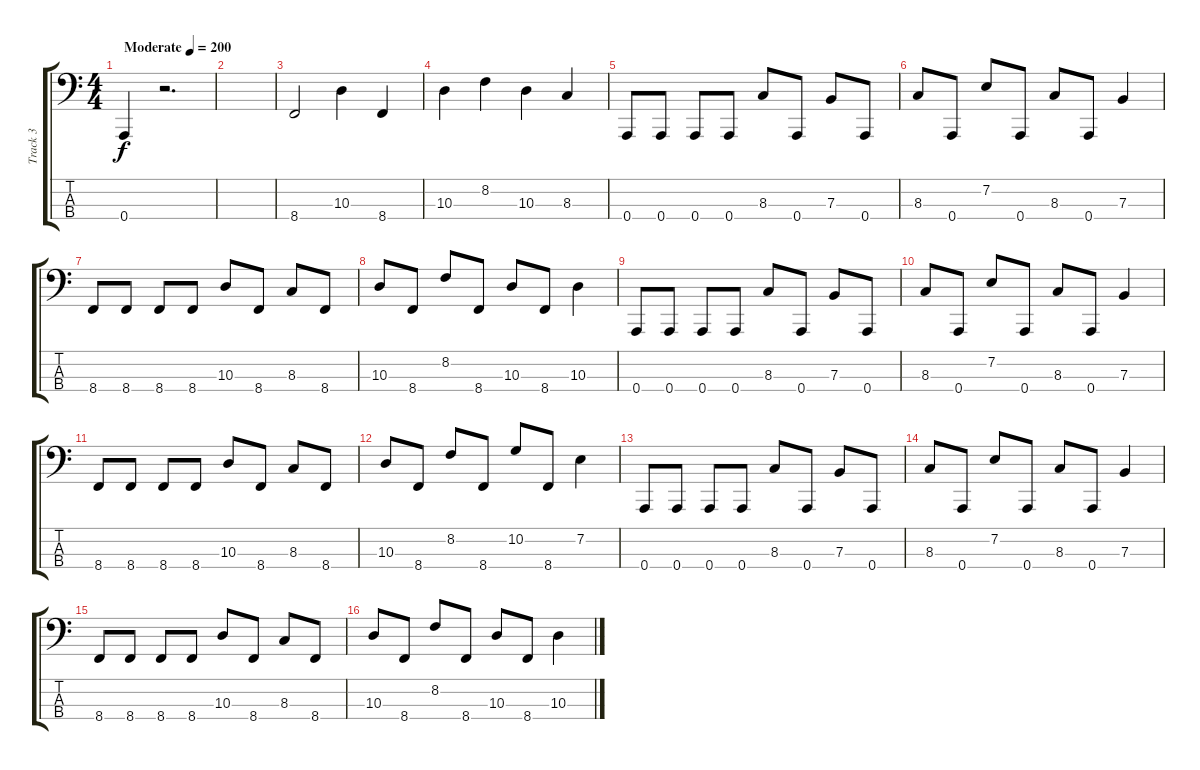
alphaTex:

\track ("Track 3" "Track 3") {instrument electricbassfinger}
\staff {score tabs}
\tuning (D2 A1 E1 A0) {hide}
\ts (4 4)
\tempo (200 "Moderate")
\clef f4
\ks c
0.4.4{dy f instrument electricbassfinger} r.2{d} |
|
8.4.2 10.3.4 8.4.4 |
10.3.4 8.2.4 10.3.4 8.3.4 |
0.4.8 0.4.8 0.4.8 0.4.8 8.3.8 0.4.8 7.3.8 0.4.8 |
8.3.8 0.4.8 7.2.8 0.4.8 8.3.8 0.4.8 7.3.4 |
8.4.8 8.4.8 8.4.8 8.4.8 10.3.8 8.4.8 8.3.8 8.4.8 |
10.3.8 8.4.8 8.2.8 8.4.8 10.3.8 8.4.8 10.3.4 |
0.4.8 0.4.8 0.4.8 0.4.8 8.3.8 0.4.8 7.3.8 0.4.8 |
8.3.8 0.4.8 7.2.8 0.4.8 8.3.8 0.4.8 7.3.4 |
8.4.8 8.4.8 8.4.8 8.4.8 10.3.8 8.4.8 8.3.8 8.4.8 |
10.3.8 8.4.8 8.2.8 8.4.8 10.2.8 8.4.8 7.2.4 |
0.4.8 0.4.8 0.4.8 0.4.8 8.3.8 0.4.8 7.3.8 0.4.8 |
8.3.8 0.4.8 7.2.8 0.4.8 8.3.8 0.4.8 7.3.4 |
8.4.8 8.4.8 8.4.8 8.4.8 10.3.8 8.4.8 8.3.8 8.4.8 |
10.3.8 8.4.8 8.2.8 8.4.8 10.3.8 8.4.8 10.3.4
